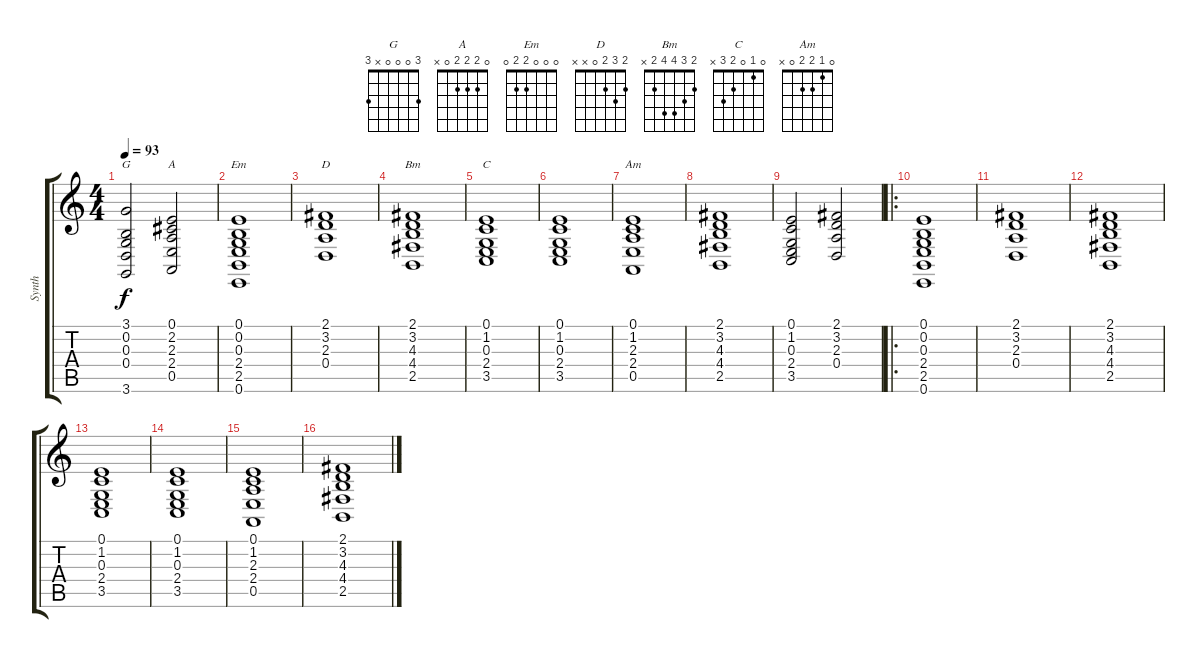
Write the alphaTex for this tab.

\track ("Synth" "Synth") {instrument pad2warm}
\staff {score tabs}
\tuning (E4 B3 G3 D3 A2 E2) {hide}
\chord ("G" 3 0 0 0 x 3)
\chord ("A" 0 2 2 2 0 x)
\chord ("Em" 0 0 0 2 2 0)
\chord ("D" 2 3 2 0 x x)
\chord ("Bm" 2 3 4 4 2 x)
\chord ("C" 0 1 0 2 3 x)
\chord ("Am" 0 1 2 2 0 x)
\ts (4 4)
\tempo 93
\clef g2
\ks c
(3.1 0.2 0.3 0.4 3.6).2{ch "G" dy f} (0.1 2.2 2.3 2.4 0.5).2{ch "A"} |
(0.1 0.2 0.3 2.4 2.5 0.6).1{ch "Em"} |
(2.1 3.2 2.3 0.4).1{ch "D"} |
(2.1 3.2 4.3 4.4 2.5).1{ch "Bm"} |
(0.1 1.2 0.3 2.4 3.5).1{ch "C"} |
(0.1 1.2 0.3 2.4 3.5).1 |
(0.1 1.2 2.3 2.4 0.5).1{ch "Am"} |
(2.1 3.2 4.3 4.4 2.5).1 |
(0.1 1.2 0.3 2.4 3.5).2 (2.1 3.2 2.3 0.4).2 |
\ro
(0.1 0.2 0.3 2.4 2.5 0.6).1 |
(2.1 3.2 2.3 0.4).1 |
(2.1 3.2 4.3 4.4 2.5).1 |
(0.1 1.2 0.3 2.4 3.5).1 |
(0.1 1.2 0.3 2.4 3.5).1 |
(0.1 1.2 2.3 2.4 0.5).1 |
(2.1 3.2 4.3 4.4 2.5).1
